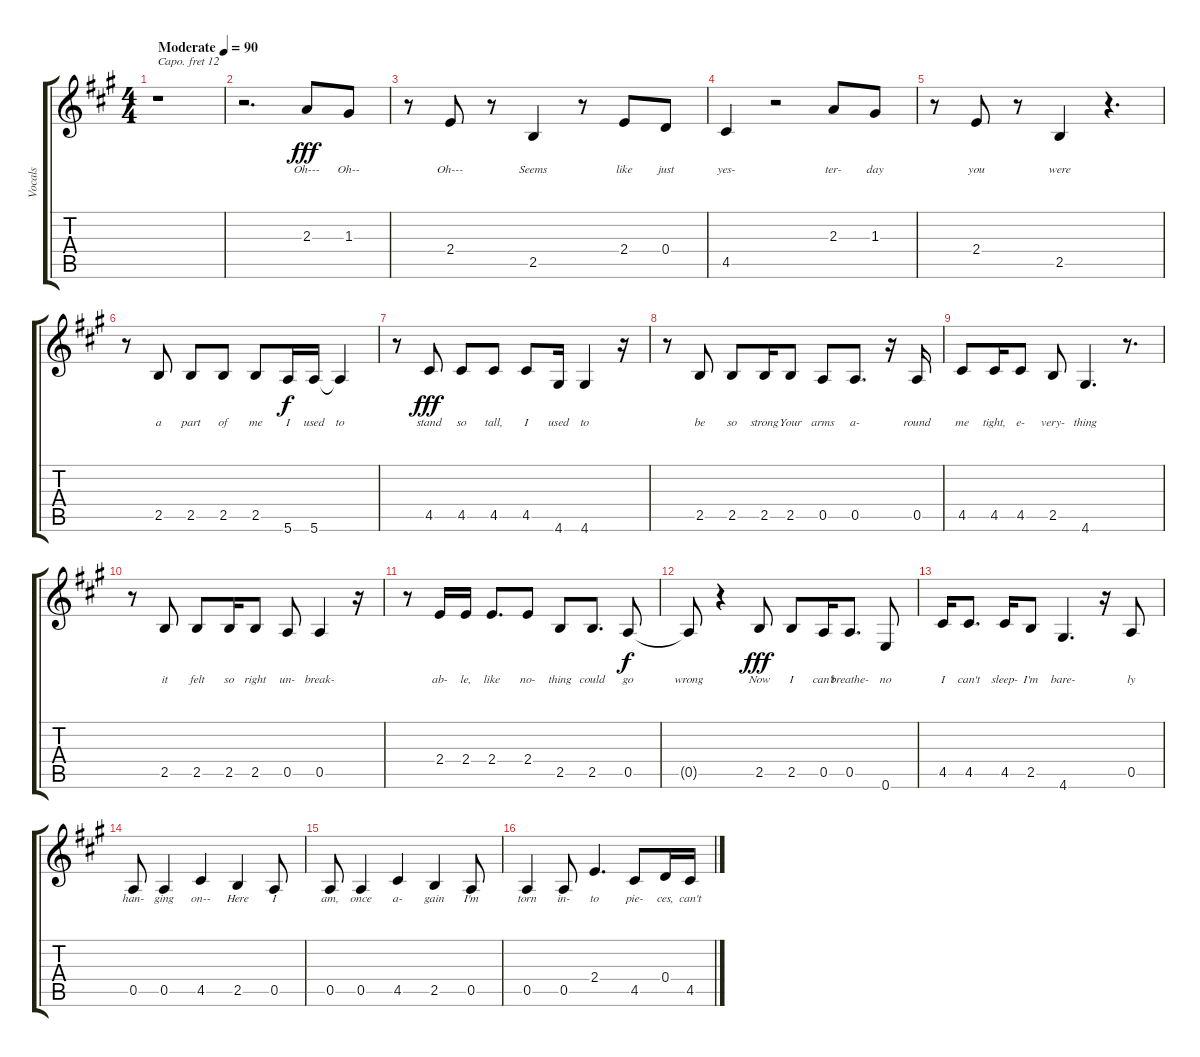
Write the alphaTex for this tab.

\track ("Vocals" "Vocals") {instrument flute}
\staff {score tabs}
\capo 12
\tuning (E4 B3 G3 D3 A2 E2) {hide}
\ts (4 4)
\tempo (90 "Moderate")
\clef g2
\ks a
r.1{dy fff instrument flute} |
r.2{d} 2.3.8{lyrics (0 "Oh---") lyrics (1 "") lyrics (2 "") lyrics (3 "") lyrics (4 "")} 1.3.8{lyrics (0 "Oh--") lyrics (1 "") lyrics (2 "") lyrics (3 "") lyrics (4 "")} |
r.8 2.4.8{lyrics (0 "Oh---") lyrics (1 "") lyrics (2 "") lyrics (3 "") lyrics (4 "")} r.8 2.5.4{lyrics (0 "Seems") lyrics (1 "") lyrics (2 "") lyrics (3 "") lyrics (4 "")} r.8 2.4.8{lyrics (0 "like") lyrics (1 "") lyrics (2 "") lyrics (3 "") lyrics (4 "")} 0.4.8{lyrics (0 "just") lyrics (1 "") lyrics (2 "") lyrics (3 "") lyrics (4 "")} |
4.5.4{lyrics (0 "yes-") lyrics (1 "") lyrics (2 "") lyrics (3 "") lyrics (4 "")} r.2 2.3.8{lyrics (0 "ter-") lyrics (1 "") lyrics (2 "") lyrics (3 "") lyrics (4 "")} 1.3.8{lyrics (0 "day") lyrics (1 "") lyrics (2 "") lyrics (3 "") lyrics (4 "")} |
r.8 2.4.8{lyrics (0 "you") lyrics (1 "") lyrics (2 "") lyrics (3 "") lyrics (4 "")} r.8 2.5.4{lyrics (0 "were") lyrics (1 "") lyrics (2 "") lyrics (3 "") lyrics (4 "")} r.4{d} |
r.8 2.5.8{lyrics (0 "a") lyrics (1 "") lyrics (2 "") lyrics (3 "") lyrics (4 "")} 2.5.8{lyrics (0 "part") lyrics (1 "") lyrics (2 "") lyrics (3 "") lyrics (4 "")} 2.5.8{lyrics (0 "of") lyrics (1 "") lyrics (2 "") lyrics (3 "") lyrics (4 "")} 2.5.8{lyrics (0 "me") lyrics (1 "") lyrics (2 "") lyrics (3 "") lyrics (4 "")} 5.6.16{lyrics (0 "I") lyrics (1 "") lyrics (2 "") lyrics (3 "") lyrics (4 "") dy f} 5.6.16{lyrics (0 "used") lyrics (1 "") lyrics (2 "") lyrics (3 "") lyrics (4 "")} 5.6{t}.4{lyrics (0 "to") lyrics (1 "") lyrics (2 "") lyrics (3 "") lyrics (4 "")} |
r.8 4.5.8{lyrics (0 "stand") lyrics (1 "") lyrics (2 "") lyrics (3 "") lyrics (4 "") dy fff} 4.5.8{lyrics (0 "so") lyrics (1 "") lyrics (2 "") lyrics (3 "") lyrics (4 "")} 4.5.8{lyrics (0 "tall,") lyrics (1 "") lyrics (2 "") lyrics (3 "") lyrics (4 "")} 4.5.8{lyrics (0 "I") lyrics (1 "") lyrics (2 "") lyrics (3 "") lyrics (4 "")} 4.6.16{lyrics (0 "used") lyrics (1 "") lyrics (2 "") lyrics (3 "") lyrics (4 "")} 4.6.4{lyrics (0 "to") lyrics (1 "") lyrics (2 "") lyrics (3 "") lyrics (4 "")} r.16 |
r.8 2.5.8{lyrics (0 "be") lyrics (1 "") lyrics (2 "") lyrics (3 "") lyrics (4 "")} 2.5.8{lyrics (0 "so") lyrics (1 "") lyrics (2 "") lyrics (3 "") lyrics (4 "")} 2.5.16{lyrics (0 "strong") lyrics (1 "") lyrics (2 "") lyrics (3 "") lyrics (4 "")} 2.5.8{lyrics (0 "Your") lyrics (1 "") lyrics (2 "") lyrics (3 "") lyrics (4 "")} 0.5.8{lyrics (0 "arms") lyrics (1 "") lyrics (2 "") lyrics (3 "") lyrics (4 "")} 0.5.8{d lyrics (0 "a-") lyrics (1 "") lyrics (2 "") lyrics (3 "") lyrics (4 "")} r.16 0.5.16{lyrics (0 "round") lyrics (1 "") lyrics (2 "") lyrics (3 "") lyrics (4 "")} |
4.5.8{lyrics (0 "me") lyrics (1 "") lyrics (2 "") lyrics (3 "") lyrics (4 "")} 4.5.16{lyrics (0 "tight,") lyrics (1 "") lyrics (2 "") lyrics (3 "") lyrics (4 "")} 4.5.8{lyrics (0 "e-") lyrics (1 "") lyrics (2 "") lyrics (3 "") lyrics (4 "")} 2.5.8{lyrics (0 "very-") lyrics (1 "") lyrics (2 "") lyrics (3 "") lyrics (4 "")} 4.6.4{d lyrics (0 "thing") lyrics (1 "") lyrics (2 "") lyrics (3 "") lyrics (4 "")} r.8{d} |
r.8 2.5.8{lyrics (0 "it") lyrics (1 "") lyrics (2 "") lyrics (3 "") lyrics (4 "")} 2.5.8{lyrics (0 "felt") lyrics (1 "") lyrics (2 "") lyrics (3 "") lyrics (4 "")} 2.5.16{lyrics (0 "so") lyrics (1 "") lyrics (2 "") lyrics (3 "") lyrics (4 "")} 2.5.8{lyrics (0 "right") lyrics (1 "") lyrics (2 "") lyrics (3 "") lyrics (4 "")} 0.5.8{lyrics (0 "un-") lyrics (1 "") lyrics (2 "") lyrics (3 "") lyrics (4 "")} 0.5.4{lyrics (0 "break-") lyrics (1 "") lyrics (2 "") lyrics (3 "") lyrics (4 "")} r.16 |
r.8 2.4.16{lyrics (0 "ab-") lyrics (1 "") lyrics (2 "") lyrics (3 "") lyrics (4 "")} 2.4.16{lyrics (0 "le,") lyrics (1 "") lyrics (2 "") lyrics (3 "") lyrics (4 "")} 2.4.8{d lyrics (0 "like") lyrics (1 "") lyrics (2 "") lyrics (3 "") lyrics (4 "")} 2.4.8{lyrics (0 "no-") lyrics (1 "") lyrics (2 "") lyrics (3 "") lyrics (4 "")} 2.5.8{lyrics (0 "thing") lyrics (1 "") lyrics (2 "") lyrics (3 "") lyrics (4 "")} 2.5.8{d lyrics (0 "could") lyrics (1 "") lyrics (2 "") lyrics (3 "") lyrics (4 "")} 0.5.8{lyrics (0 "go") lyrics (1 "") lyrics (2 "") lyrics (3 "") lyrics (4 "") dy f} |
0.5{t}.8{lyrics (0 "wrong") lyrics (1 "") lyrics (2 "") lyrics (3 "") lyrics (4 "")} r.4 2.5.8{lyrics (0 "Now") lyrics (1 "") lyrics (2 "") lyrics (3 "") lyrics (4 "") dy fff} 2.5.8{lyrics (0 "I") lyrics (1 "") lyrics (2 "") lyrics (3 "") lyrics (4 "")} 0.5.16{lyrics (0 "can't") lyrics (1 "") lyrics (2 "") lyrics (3 "") lyrics (4 "")} 0.5.8{d lyrics (0 "breathe-") lyrics (1 "") lyrics (2 "") lyrics (3 "") lyrics (4 "")} 0.6.8{lyrics (0 "no") lyrics (1 "") lyrics (2 "") lyrics (3 "") lyrics (4 "")} |
4.5.16{lyrics (0 "I") lyrics (1 "") lyrics (2 "") lyrics (3 "") lyrics (4 "")} 4.5.8{d lyrics (0 "can't") lyrics (1 "") lyrics (2 "") lyrics (3 "") lyrics (4 "")} 4.5.16{lyrics (0 "sleep-") lyrics (1 "") lyrics (2 "") lyrics (3 "") lyrics (4 "")} 2.5.8{lyrics (0 "I'm") lyrics (1 "") lyrics (2 "") lyrics (3 "") lyrics (4 "")} 4.6.4{d lyrics (0 "bare-") lyrics (1 "") lyrics (2 "") lyrics (3 "") lyrics (4 "")} r.16 0.5.8{lyrics (0 "ly") lyrics (1 "") lyrics (2 "") lyrics (3 "") lyrics (4 "")} |
0.5.8{lyrics (0 "han-") lyrics (1 "") lyrics (2 "") lyrics (3 "") lyrics (4 "")} 0.5.4{lyrics (0 "ging") lyrics (1 "") lyrics (2 "") lyrics (3 "") lyrics (4 "")} 4.5.4{lyrics (0 "on--") lyrics (1 "") lyrics (2 "") lyrics (3 "") lyrics (4 "")} 2.5.4{lyrics (0 "Here") lyrics (1 "") lyrics (2 "") lyrics (3 "") lyrics (4 "")} 0.5.8{lyrics (0 "I") lyrics (1 "") lyrics (2 "") lyrics (3 "") lyrics (4 "")} |
0.5.8{lyrics (0 "am,") lyrics (1 "") lyrics (2 "") lyrics (3 "") lyrics (4 "")} 0.5.4{lyrics (0 "once") lyrics (1 "") lyrics (2 "") lyrics (3 "") lyrics (4 "")} 4.5.4{lyrics (0 "a-") lyrics (1 "") lyrics (2 "") lyrics (3 "") lyrics (4 "")} 2.5.4{lyrics (0 "gain") lyrics (1 "") lyrics (2 "") lyrics (3 "") lyrics (4 "")} 0.5.8{lyrics (0 "I'm") lyrics (1 "") lyrics (2 "") lyrics (3 "") lyrics (4 "")} |
0.5.4{lyrics (0 "torn") lyrics (1 "") lyrics (2 "") lyrics (3 "") lyrics (4 "")} 0.5.8{lyrics (0 "in-") lyrics (1 "") lyrics (2 "") lyrics (3 "") lyrics (4 "")} 2.4.4{d lyrics (0 "to") lyrics (1 "") lyrics (2 "") lyrics (3 "") lyrics (4 "")} 4.5.8{lyrics (0 "pie-") lyrics (1 "") lyrics (2 "") lyrics (3 "") lyrics (4 "")} 0.4.16{lyrics (0 "ces,") lyrics (1 "") lyrics (2 "") lyrics (3 "") lyrics (4 "")} 4.5.16{lyrics (0 "can't") lyrics (1 "") lyrics (2 "") lyrics (3 "") lyrics (4 "")}
